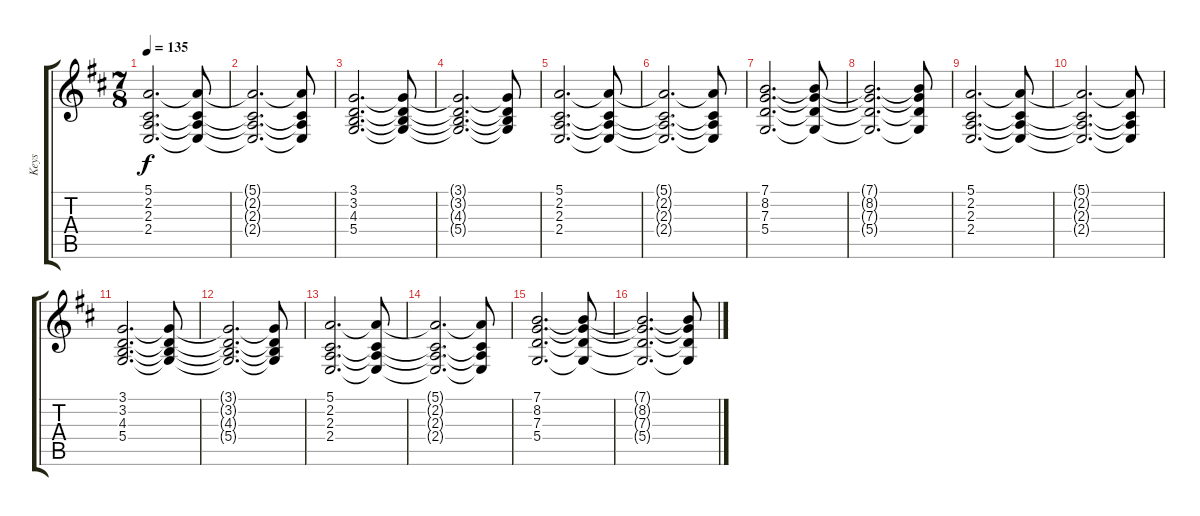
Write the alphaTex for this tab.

\track ("Keys" "Keys") {instrument pad2warm}
\staff {score tabs}
\tuning (E4 B3 G3 D3 A2 E2) {hide}
\ts (7 8)
\tempo 135
\clef g2
\ks d
(5.1 2.2 2.3 2.4).2{d dy f} (5.1{t} 2.2{t} 2.3{t} 2.4{t}).8 |
(5.1{t} 2.2{t} 2.3{t} 2.4{t}).2{d} (5.1{t} 2.2{t} 2.3{t} 2.4{t}).8 |
(3.1 3.2 4.3 5.4).2{d} (3.1{t} 3.2{t} 4.3{t} 5.4{t}).8 |
(3.1{t} 3.2{t} 4.3{t} 5.4{t}).2{d} (3.1{t} 3.2{t} 4.3{t} 5.4{t}).8 |
(5.1 2.2 2.3 2.4).2{d} (5.1{t} 2.2{t} 2.3{t} 2.4{t}).8 |
(5.1{t} 2.2{t} 2.3{t} 2.4{t}).2{d} (5.1{t} 2.2{t} 2.3{t} 2.4{t}).8 |
(7.1 8.2 7.3 5.4).2{d} (7.1{t} 8.2{t} 7.3{t} 5.4{t}).8 |
(7.1{t} 8.2{t} 7.3{t} 5.4{t}).2{d} (7.1{t} 8.2{t} 7.3{t} 5.4{t}).8 |
(5.1 2.2 2.3 2.4).2{d} (5.1{t} 2.2{t} 2.3{t} 2.4{t}).8 |
(5.1{t} 2.2{t} 2.3{t} 2.4{t}).2{d} (5.1{t} 2.2{t} 2.3{t} 2.4{t}).8 |
(3.1 3.2 4.3 5.4).2{d} (3.1{t} 3.2{t} 4.3{t} 5.4{t}).8 |
(3.1{t} 3.2{t} 4.3{t} 5.4{t}).2{d} (3.1{t} 3.2{t} 4.3{t} 5.4{t}).8 |
(5.1 2.2 2.3 2.4).2{d} (5.1{t} 2.2{t} 2.3{t} 2.4{t}).8 |
(5.1{t} 2.2{t} 2.3{t} 2.4{t}).2{d} (5.1{t} 2.2{t} 2.3{t} 2.4{t}).8 |
(7.1 8.2 7.3 5.4).2{d} (7.1{t} 8.2{t} 7.3{t} 5.4{t}).8 |
(7.1{t} 8.2{t} 7.3{t} 5.4{t}).2{d} (7.1{t} 8.2{t} 7.3{t} 5.4{t}).8
